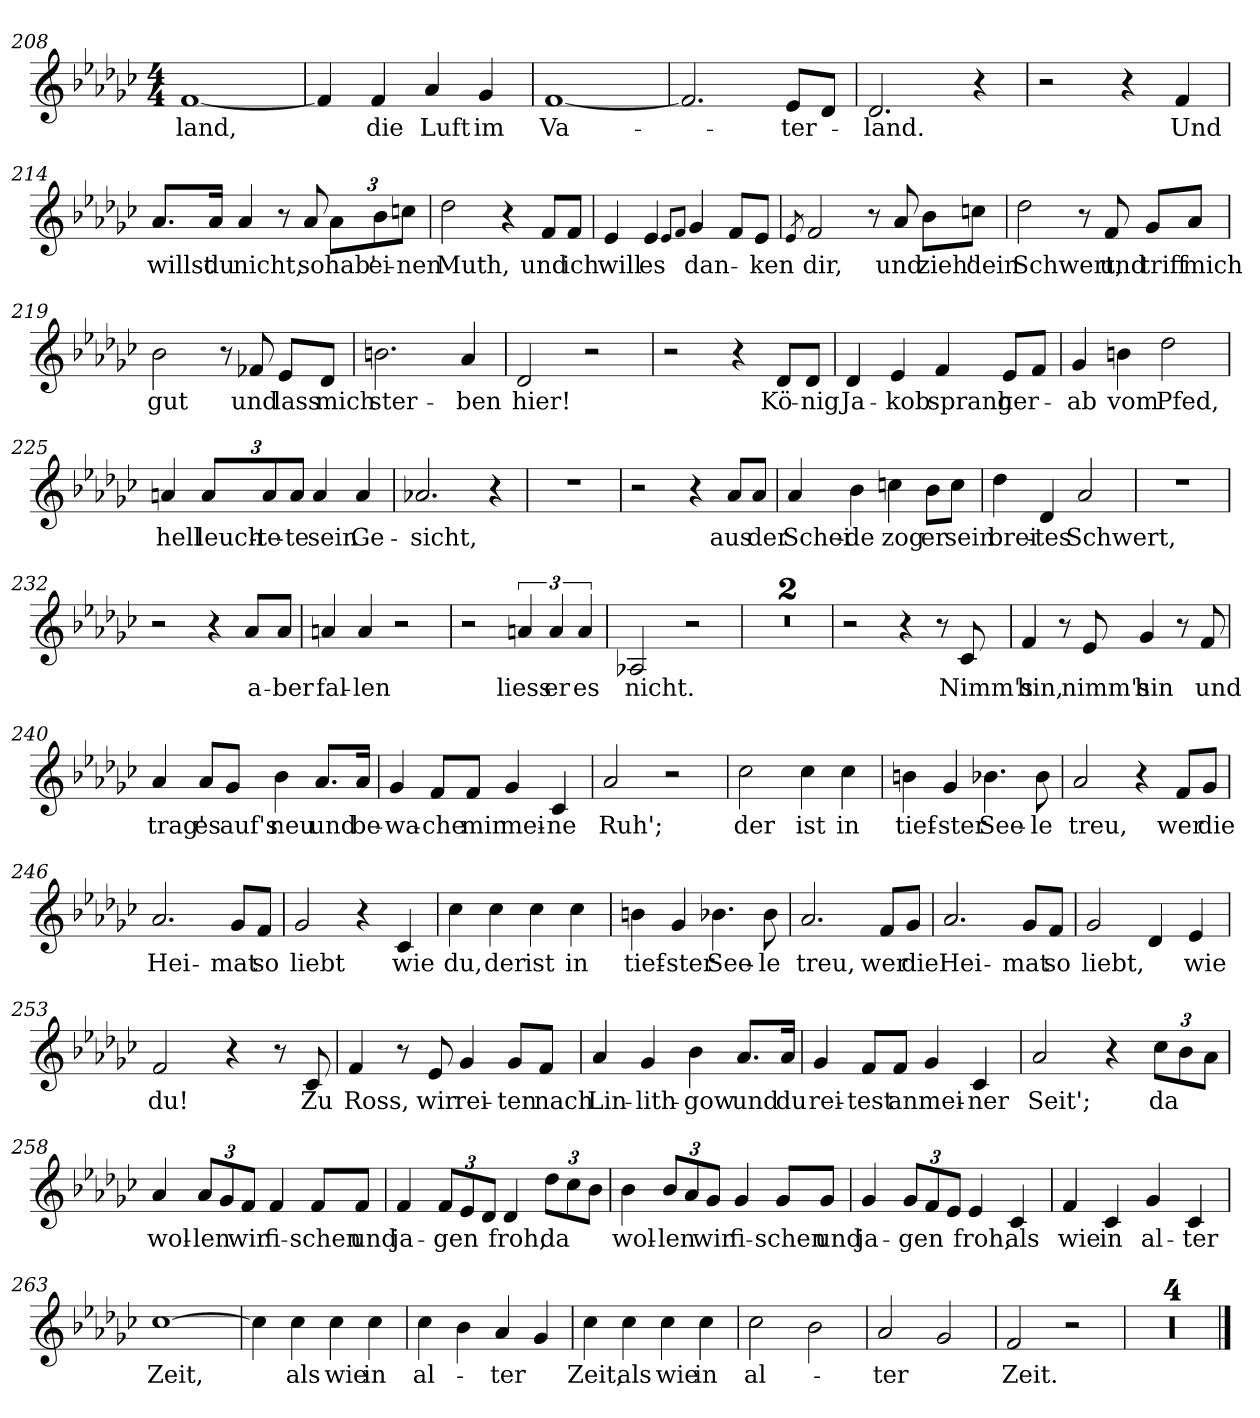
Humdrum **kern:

**kern	**text
*part1	*part1
*staff1	*staff1
!!LO:LB:g=z
*clefG2	*
*k[b-e-a-d-g-c-]	*
*M4/4	*
=208	=208
!	!LO:LY:b
[1f	-land,
=209	=209
4f/]	.
!	!LO:LY:b
4f/	die
!	!LO:LY:b
4a-/	Luft
!	!LO:LY:b
4g-/	im
=210	=210
!	!LO:LY:b
[1f	Va-
=211	=211
2.f/]	.
!	!LO:LY:b
8e-/L	-ter-
8d-/J	.
=212	=212
!	!LO:LY:b
2.d-/	-land.
4r	.
=213	=213
2r	.
4r	.
!	!LO:LY:b
4f/	Und
=214	=214
!	!LO:LY:b
8.a-/L	willst
!	!LO:LY:b
16a-/Jk	du
!	!LO:LY:b
4a-/	nicht,
8r	.
!	!LO:LY:b
8a-/	so
!	!LO:LY:b
12a-\L	hab'
!	!LO:LY:b
12b-\	ei-
!	!LO:LY:b
12ccn\J	-nen
=215	=215
!	!LO:LY:b
2dd-\	Muth,
4r	.
!	!LO:LY:b
8f/L	und
!	!LO:LY:b
8f/J	ich
!!LO:PB:g=z
=216	=216
!	!LO:LY:b
4e-/	will
!	!LO:LY:b
4e-/	es
8qe-/L	.
8qf/J	.
!	!LO:LY:b
4g-/	dan-
8f/L	.
!	!LO:LY:b
8e-/J	-ken
=217	=217
8qe-/	.
!	!LO:LY:b
2f/	dir,
8r	.
!	!LO:LY:b
8a-/	und
!	!LO:LY:b
8b-\L	zieh'
!	!LO:LY:b
8ccn\J	dein
=218	=218
!	!LO:LY:b
2dd-\	Schwert,
8r	.
!	!LO:LY:b
8f/	und
!	!LO:LY:b
8g-/L	triff
!	!LO:LY:b
8a-/J	mich
=219	=219
!	!LO:LY:b
2b-\	gut
8r	.
!	!LO:LY:b
8f-X/	und
!	!LO:LY:b
8e-/L	lass
!	!LO:LY:b
8d-/J	mich
=220	=220
!	!LO:LY:b
2.bn\	ster-
!	!LO:LY:b
4a-/	-ben
=221	=221
!	!LO:LY:b
2d-/	hier!
2r	.
!!LO:LB:g=z
=222	=222
2r	.
4r	.
!	!LO:LY:b
8d-/L	Kö-
!	!LO:LY:b
8d-/J	-nig
=223	=223
!	!LO:LY:b
4d-/	Ja-
!	!LO:LY:b
4e-/	-kob
!	!LO:LY:b
4f/	sprang
!	!LO:LY:b
8e-/L	her-
8f/J	.
=224	=224
!	!LO:LY:b
4g-/	-ab
!	!LO:LY:b
4bn\	vom
!	!LO:LY:b
2dd-\	Pfed,
=225	=225
!	!LO:LY:b
4an/	hell
!	!LO:LY:b
12a/L	leuch-
!	!LO:LY:b
12a/	-te-
!	!LO:LY:b
12a/J	-te
!	!LO:LY:b
4a/	sein
!	!LO:LY:b
4a/	Ge-
=226	=226
!	!LO:LY:b
2.a-X/	-sicht,
4r	.
=227	=227
1r	.
=228	=228
2r	.
4r	.
!	!LO:LY:b
8a-/L	aus
!	!LO:LY:b
8a-/J	der
!!LO:LB:g=z
=229	=229
!	!LO:LY:b
4a-/	Schei-
!	!LO:LY:b
4b-\	-de
!	!LO:LY:b
4ccn\	zog
!	!LO:LY:b
8b-\L	er
!	!LO:LY:b
8cc\J	sein
=230	=230
!	!LO:LY:b
4dd-\	brei-
!	!LO:LY:b
4d-/	-tes
!	!LO:LY:b
2a-/	Schwert,
=231	=231
1r	.
=232	=232
2r	.
4r	.
!	!LO:LY:b
8a-/L	a-
!	!LO:LY:b
8a-/J	-ber
=233	=233
!	!LO:LY:b
4an/	fal-
!	!LO:LY:b
4a/	-len
2r	.
=234	=234
2r	.
!	!LO:LY:b
6an/	liess
!	!LO:LY:b
6a/	er
!	!LO:LY:b
6a/	es
=235	=235
!	!LO:LY:b
2A-X/	nicht.
2r	.
=236	=236
1r	.
=237	=237
*k[b-]	*
1r	.
=238	=238
2r	.
4r	.
8r	.
!	!LO:LY:b
8c/	Nimm's
!!LO:LB:g=z
=239	=239
!	!LO:LY:b
4f/	hin,
8r	.
!	!LO:LY:b
8e/	nimm's
!	!LO:LY:b
4g/	hin
8r	.
!	!LO:LY:b
8f/	und
=240	=240
!	!LO:LY:b
4a/	trag'
!	!LO:LY:b
8a/L	es
!	!LO:LY:b
8g/J	auf's
!	!LO:LY:b
4b-\	neu
!	!LO:LY:b
8.a/L	und
!	!LO:LY:b
16a/Jk	be-
=241	=241
!	!LO:LY:b
4g/	-wa-
!	!LO:LY:b
8f/L	-che
!	!LO:LY:b
8f/J	mir
!	!LO:LY:b
4g/	mei-
!	!LO:LY:b
4c/	-ne
=242	=242
!	!LO:LY:b
2a/	Ruh';
2r	.
=243	=243
!	!LO:LY:b
2cc\	der
!	!LO:LY:b
4cc\	ist
!	!LO:LY:b
4cc\	in
=244	=244
!	!LO:LY:b
4bn\	tief-
!	!LO:LY:b
4g/	-ster
!	!LO:LY:b
4.b-X\	See-
!	!LO:LY:b
8b-\	-le
=245	=245
!	!LO:LY:b
2a/	treu,
4r	.
!	!LO:LY:b
8f/L	wer
!	!LO:LY:b
8g/J	die
!!LO:LB:g=z
=246	=246
!	!LO:LY:b
2.a/	Hei-
!	!LO:LY:b
8g/L	-mat
!	!LO:LY:b
8f/J	so
=247	=247
!	!LO:LY:b
2g/	liebt
4r	.
!	!LO:LY:b
4c/	wie
=248	=248
!	!LO:LY:b
4cc\	du,
!	!LO:LY:b
4cc\	der
!	!LO:LY:b
4cc\	ist
!	!LO:LY:b
4cc\	in
=249	=249
!	!LO:LY:b
4bn\	tief-
!	!LO:LY:b
4g/	-ster
!	!LO:LY:b
4.b-X\	See-
!	!LO:LY:b
8b-\	-le
=250	=250
!	!LO:LY:b
2.a/	treu,
!	!LO:LY:b
8f/L	wer
!	!LO:LY:b
8g/J	die
=251	=251
!	!LO:LY:b
2.a/	Hei-
!	!LO:LY:b
8g/L	-mat
!	!LO:LY:b
8f/J	so
=252	=252
!	!LO:LY:b
2g/	liebt,
4d/	.
!	!LO:LY:b
4e/	wie
=253	=253
!	!LO:LY:b
2f/	du!
4r	.
8r	.
!	!LO:LY:b
8c/	Zu
!!LO:LB:g=z
=254	=254
!	!LO:LY:b
4f/	Ross,
8r	.
!	!LO:LY:b
8e/	wir
!	!LO:LY:b
4g/	rei-
!	!LO:LY:b
8g/L	-ten
!	!LO:LY:b
8f/J	nach
=255	=255
!	!LO:LY:b
4a/	Lin-
!	!LO:LY:b
4g/	-lith-
!	!LO:LY:b
4b-\	-gow
!	!LO:LY:b
8.a/L	und
!	!LO:LY:b
16a/Jk	du
=256	=256
!	!LO:LY:b
4g/	rei-
!	!LO:LY:b
8f/L	-test
!	!LO:LY:b
8f/J	an
!	!LO:LY:b
4g/	mei-
!	!LO:LY:b
4c/	-ner
=257	=257
!	!LO:LY:b
2a/	Seit';
4r	.
!	!LO:LY:b
12cc\L	da
12b-\	.
12a\J	.
=258	=258
!	!LO:LY:b
4a/	wol-
!	!LO:LY:b
12a/L	len
12g/	.
!	!LO:LY:b
12f/J	-wir
!	!LO:LY:b
4f/	fi-
!	!LO:LY:b
8f/L	-schen
!	!LO:LY:b
8f/J	und
!!LO:LB:g=z
=259	=259
!	!LO:LY:b
4f/	ja-
!	!LO:LY:b
12f/L	-gen
12e/	.
12d/J	.
!	!LO:LY:b
4d/	froh,
!	!LO:LY:b
12dd\L	da
12cc\	.
12b-\J	.
=260	=260
!	!LO:LY:b
4b-\	wol-
!	!LO:LY:b
12b-/L	-len
12a/	.
!	!LO:LY:b
12g/J	wir
!	!LO:LY:b
4g/	fi-
!	!LO:LY:b
8g/L	-schen
!	!LO:LY:b
8g/J	und
=261	=261
!	!LO:LY:b
4g/	ja-
!	!LO:LY:b
12g/L	-gen
12f/	.
12e/J	.
!	!LO:LY:b
4e/	froh,
!	!LO:LY:b
4c/	als
=262	=262
!	!LO:LY:b
4f/	wie
!	!LO:LY:b
4c/	in
!	!LO:LY:b
4g/	al-
!	!LO:LY:b
4c/	-ter
=263	=263
!	!LO:LY:b
[1cc	Zeit,
=264	=264
4cc\]	.
!	!LO:LY:b
4cc\	als
!	!LO:LY:b
4cc\	wie
!	!LO:LY:b
4cc\	in
=265	=265
!	!LO:LY:b
4cc\	al-
4b-\	.
!	!LO:LY:b
4a/	-ter
4g/	.
!!LO:LB:g=z
=266	=266
!	!LO:LY:b
4cc\	Zeit,
!	!LO:LY:b
4cc\	als
!	!LO:LY:b
4cc\	wie
!	!LO:LY:b
4cc\	in
=267	=267
!	!LO:LY:b
2cc\	al-
2b-\	.
=268	=268
!	!LO:LY:b
2a/	-ter
2g/	.
=269	=269
!	!LO:LY:b
2f/	Zeit.
2r	.
=270	=270
1r	.
=271	=271
1r	.
=272	=272
1r	.
=273	=273
1r	.
==	==
*-	*-
